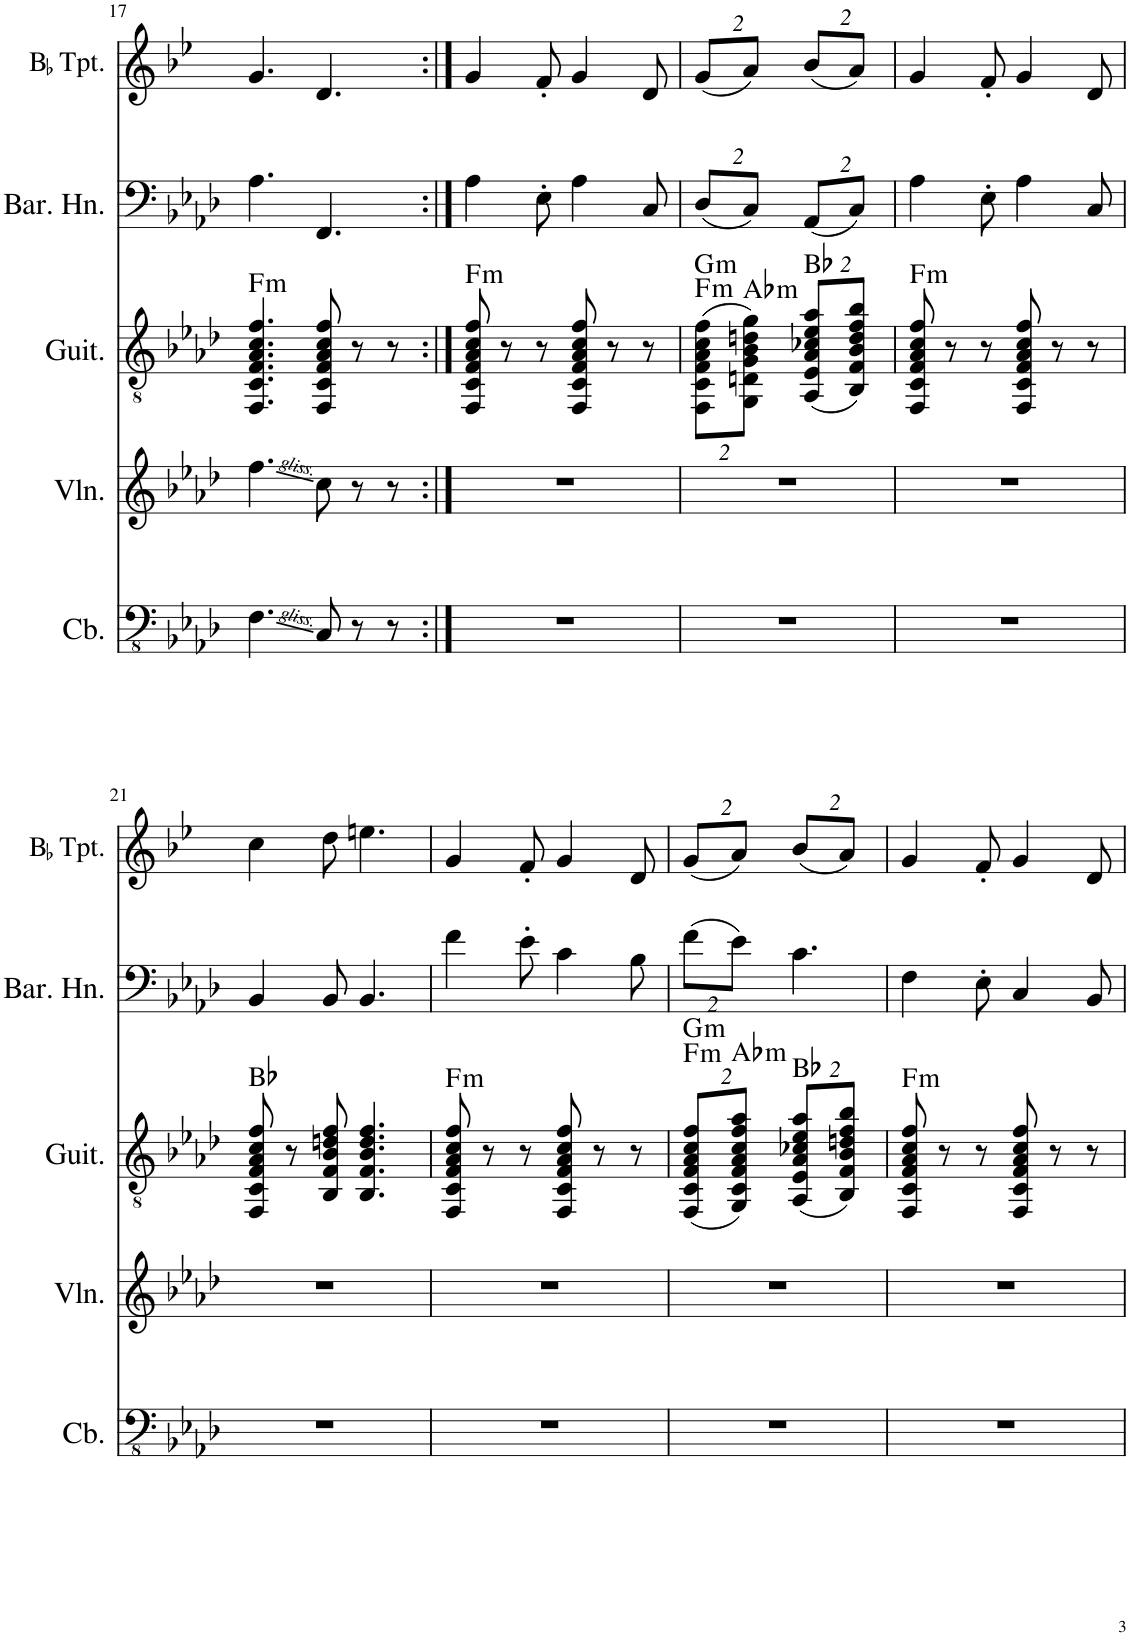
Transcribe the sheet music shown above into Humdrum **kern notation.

**kern	**kern	**kern	**harte	**kern	**kern
*part5	*part4	*part3	*part3	*part2	*part1
*staff5	*staff4	*staff3	*	*staff2	*staff1
*I"Double Bass	*I"Violin	*I"Guitar	*	*I"Baritone Horn	*I"BaccidentalFlat Trumpet
*	*I'Vln.	*I'Guit.	*	*I'Bar. Hn.	*I'BaccidentalFlat Tpt.
!!LO:PB:g=z
*clefFv4	*clefG2	*clefGv2	*	*clefF4	*clefG2
*Trd7c12	*	*	*	*Trd4c7	*Trd1c2
*k[b-e-a-d-]	*k[b-e-a-d-]	*k[b-e-a-d-]	*	*k[b-e-a-d-]	*k[b-e-]
*M6/8	*M6/8	*M6/8	*	*M6/8	*M6/8
=17	=17	=17	=17	=17	=17
!	!	!	!LO:H:kt=m	!	!
4.FF\	4.ff\	4.FF/ 4.C/ 4.F/ 4.A-/ 4.c/ 4.f/	F:min	4.A-\	4.g/
8CC/	8cc\	8FF/ 8C/ 8F/ 8A-/ 8c/ 8f/	.	4.FF/	4.d/
8r	8r	8r	.	.	.
8r	8r	8r	.	.	.
=18:|!	=18:|!	=18:|!	=18:|!	=18:|!	=18:|!
!	!	!	!LO:H:kt=m	!	!
2.r	2.r	8FF/ 8C/ 8F/ 8A-/ 8c/ 8f/	F:min	4A-\	4g/
.	.	8r	.	.	.
.	.	8r	.	8E-'\	8f'/
.	.	8FF/ 8C/ 8F/ 8A-/ 8c/ 8f/	.	4A-\	4g/
.	.	8r	.	.	.
.	.	8r	.	8C/	8d/
=19	=19	=19	=19	=19	=19
*	*	*Xbrackettup	*	*Xbrackettup	*Xbrackettup
!	!	!	!LO:H:n=1:kt=m	!	!
!	!	!	!LO:H:n=2:kt=m	!	!
2.r	2.r	(16%3FF\ 16%3C\ 16%3F\ 16%3A-\ 16%3c\ 16%3f\L	F:min G:min	(16%3D-/L	(16%3g/L
!	!	!	!LO:H:kt=m	!	!
.	.	16%3GG\ 16%3Dn\ 16%3G\ 16%3B-\ 16%3dn\ 16%3g\J)	Ab:min	16%3C/J)	16%3a/J)
.	.	(16%3AA-/ 16%3E-/ 16%3A-/ 16%3c-X/ 16%3e-/ 16%3a-/L	Bb:maj	(16%3AA-/L	(16%3b-/L
.	.	16%3BB-/ 16%3F/ 16%3B-/ 16%3d/ 16%3f/ 16%3b-/J)	.	16%3C/J)	16%3a/J)
=20	=20	=20	=20	=20	=20
!	!	!	!LO:H:kt=m	!	!
2.r	2.r	8FF/ 8C/ 8F/ 8A-/ 8c/ 8f/	F:min	4A-\	4g/
.	.	8r	.	.	.
.	.	8r	.	8E-'\	8f'/
.	.	8FF/ 8C/ 8F/ 8A-/ 8c/ 8f/	.	4A-\	4g/
.	.	8r	.	.	.
.	.	8r	.	8C/	8d/
!!LO:LB:g=z
=21	=21	=21	=21	=21	=21
2.r	2.r	8FF/ 8C/ 8F/ 8A-/ 8c/ 8f/	Bb:maj	4BB-/	4cc\
.	.	8r	.	.	.
.	.	8BB-/ 8F/ 8B-/ 8dn/ 8f/	.	8BB-/	8dd\
.	.	4.BB-/ 4.F/ 4.B-/ 4.d/ 4.f/	.	4.BB-/	4.een\
=22	=22	=22	=22	=22	=22
!	!	!	!LO:H:kt=m	!	!
2.r	2.r	8FF/ 8C/ 8F/ 8A-/ 8c/ 8f/	F:min	4f\	4g/
.	.	8r	.	.	.
.	.	8r	.	8e-'\	8f'/
.	.	8FF/ 8C/ 8F/ 8A-/ 8c/ 8f/	.	4c\	4g/
.	.	8r	.	.	.
.	.	8r	.	8B-\	8d/
=23	=23	=23	=23	=23	=23
!	!	!	!LO:H:n=1:kt=m	!	!
!	!	!	!LO:H:n=2:kt=m	!	!
2.r	2.r	(16%3FF/ 16%3C/ 16%3F/ 16%3A-/ 16%3c/ 16%3f/L	F:min G:min	(16%3f\L	(16%3g/L
!	!	!	!LO:H:kt=m	!	!
.	.	16%3GG/ 16%3C/ 16%3F/ 16%3A-/ 16%3c/ 16%3f/ 16%3a-/J)	Ab:min	16%3e-\J)	16%3a/J)
.	.	(16%3AA-/ 16%3E-/ 16%3A-/ 16%3c-X/ 16%3e-/ 16%3a-/L	Bb:maj	4.c\	(16%3b-/L
.	.	16%3BB-/ 16%3F/ 16%3B-/ 16%3dn/ 16%3f/ 16%3b-/J)	.	.	16%3a/J)
=24	=24	=24	=24	=24	=24
!	!	!	!LO:H:kt=m	!	!
2.r	2.r	8FF/ 8C/ 8F/ 8A-/ 8c/ 8f/	F:min	4F\	4g/
.	.	8r	.	.	.
.	.	8r	.	8E-'\	8f'/
.	.	8FF/ 8C/ 8F/ 8A-/ 8c/ 8f/	.	4C/	4g/
.	.	8r	.	.	.
.	.	8r	.	8BB-/	8d/
=	=	=	=	=	=
*-	*-	*-	*-	*-	*-
